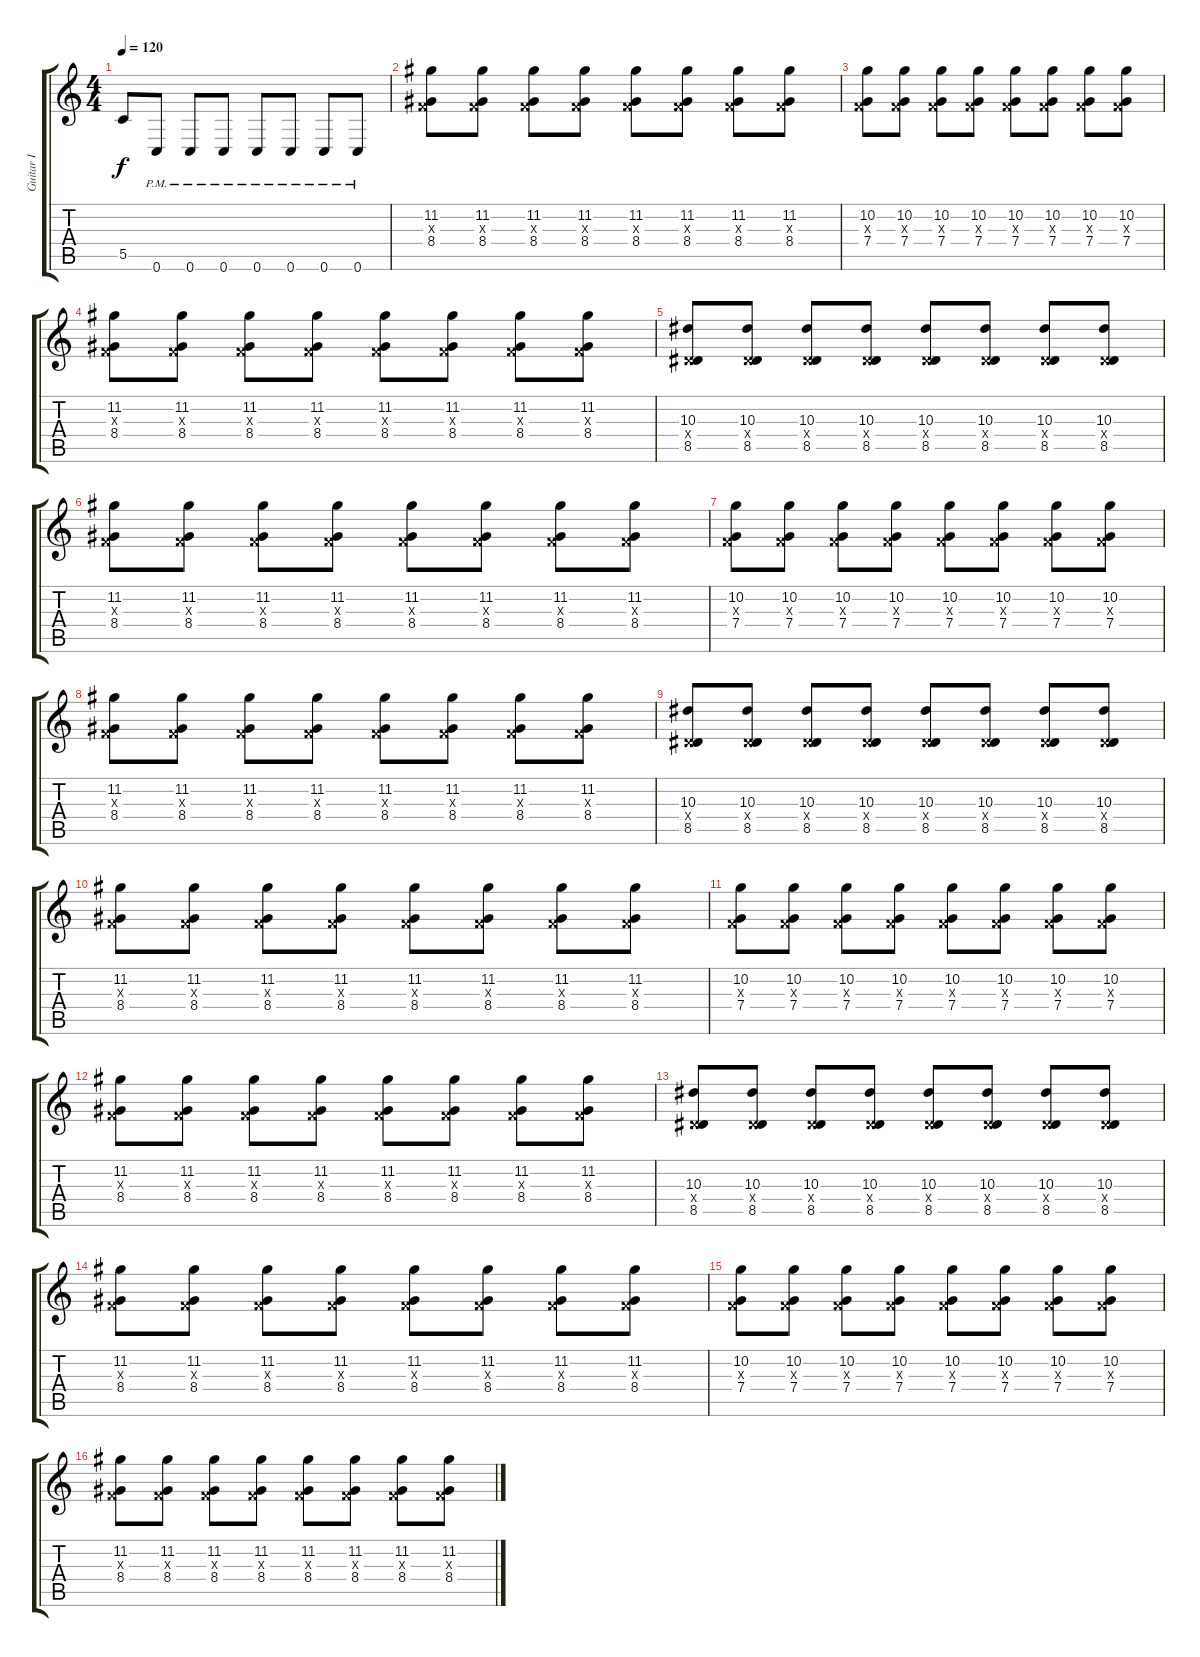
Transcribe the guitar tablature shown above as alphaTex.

\track ("Guitar I" "Guitar I") {instrument overdrivenguitar}
\staff {score tabs}
\tuning (D4 A3 F3 C3 G2 C2) {hide}
\ts (4 4)
\tempo 120
\clef g2
\ks c
5.5.8{dy f} 0.6{pm}.8 0.6{pm}.8 0.6{pm}.8 0.6{pm}.8 0.6{pm}.8 0.6{pm}.8 0.6{pm}.8 |
(11.2 0.3{x} 8.4).8 (11.2 0.3{x} 8.4).8 (11.2 0.3{x} 8.4).8 (11.2 0.3{x} 8.4).8 (11.2 0.3{x} 8.4).8 (11.2 0.3{x} 8.4).8 (11.2 0.3{x} 8.4).8 (11.2 0.3{x} 8.4).8 |
(10.2 0.3{x} 7.4).8 (10.2 0.3{x} 7.4).8 (10.2 0.3{x} 7.4).8 (10.2 0.3{x} 7.4).8 (10.2 0.3{x} 7.4).8 (10.2 0.3{x} 7.4).8 (10.2 0.3{x} 7.4).8 (10.2 0.3{x} 7.4).8 |
(11.2 0.3{x} 8.4).8 (11.2 0.3{x} 8.4).8 (11.2 0.3{x} 8.4).8 (11.2 0.3{x} 8.4).8 (11.2 0.3{x} 8.4).8 (11.2 0.3{x} 8.4).8 (11.2 0.3{x} 8.4).8 (11.2 0.3{x} 8.4).8 |
(10.3 3.4{x} 8.5).8 (10.3 3.4{x} 8.5).8 (10.3 3.4{x} 8.5).8 (10.3 3.4{x} 8.5).8 (10.3 3.4{x} 8.5).8 (10.3 3.4{x} 8.5).8 (10.3 3.4{x} 8.5).8 (10.3 3.4{x} 8.5).8 |
(11.2 0.3{x} 8.4).8 (11.2 0.3{x} 8.4).8 (11.2 0.3{x} 8.4).8 (11.2 0.3{x} 8.4).8 (11.2 0.3{x} 8.4).8 (11.2 0.3{x} 8.4).8 (11.2 0.3{x} 8.4).8 (11.2 0.3{x} 8.4).8 |
(10.2 0.3{x} 7.4).8 (10.2 0.3{x} 7.4).8 (10.2 0.3{x} 7.4).8 (10.2 0.3{x} 7.4).8 (10.2 0.3{x} 7.4).8 (10.2 0.3{x} 7.4).8 (10.2 0.3{x} 7.4).8 (10.2 0.3{x} 7.4).8 |
(11.2 0.3{x} 8.4).8 (11.2 0.3{x} 8.4).8 (11.2 0.3{x} 8.4).8 (11.2 0.3{x} 8.4).8 (11.2 0.3{x} 8.4).8 (11.2 0.3{x} 8.4).8 (11.2 0.3{x} 8.4).8 (11.2 0.3{x} 8.4).8 |
(10.3 3.4{x} 8.5).8 (10.3 3.4{x} 8.5).8 (10.3 3.4{x} 8.5).8 (10.3 3.4{x} 8.5).8 (10.3 3.4{x} 8.5).8 (10.3 3.4{x} 8.5).8 (10.3 3.4{x} 8.5).8 (10.3 3.4{x} 8.5).8 |
(11.2 0.3{x} 8.4).8{volume 9} (11.2 0.3{x} 8.4).8 (11.2 0.3{x} 8.4).8 (11.2 0.3{x} 8.4).8 (11.2 0.3{x} 8.4).8 (11.2 0.3{x} 8.4).8 (11.2 0.3{x} 8.4).8 (11.2 0.3{x} 8.4).8 |
(10.2 0.3{x} 7.4).8 (10.2 0.3{x} 7.4).8 (10.2 0.3{x} 7.4).8 (10.2 0.3{x} 7.4).8 (10.2 0.3{x} 7.4).8 (10.2 0.3{x} 7.4).8 (10.2 0.3{x} 7.4).8 (10.2 0.3{x} 7.4).8 |
(11.2 0.3{x} 8.4).8 (11.2 0.3{x} 8.4).8 (11.2 0.3{x} 8.4).8 (11.2 0.3{x} 8.4).8 (11.2 0.3{x} 8.4).8 (11.2 0.3{x} 8.4).8 (11.2 0.3{x} 8.4).8 (11.2 0.3{x} 8.4).8 |
(10.3 3.4{x} 8.5).8 (10.3 3.4{x} 8.5).8 (10.3 3.4{x} 8.5).8 (10.3 3.4{x} 8.5).8 (10.3 3.4{x} 8.5).8 (10.3 3.4{x} 8.5).8 (10.3 3.4{x} 8.5).8 (10.3 3.4{x} 8.5).8 |
(11.2 0.3{x} 8.4).8 (11.2 0.3{x} 8.4).8 (11.2 0.3{x} 8.4).8 (11.2 0.3{x} 8.4).8 (11.2 0.3{x} 8.4).8 (11.2 0.3{x} 8.4).8 (11.2 0.3{x} 8.4).8 (11.2 0.3{x} 8.4).8 |
(10.2 0.3{x} 7.4).8 (10.2 0.3{x} 7.4).8 (10.2 0.3{x} 7.4).8 (10.2 0.3{x} 7.4).8 (10.2 0.3{x} 7.4).8 (10.2 0.3{x} 7.4).8 (10.2 0.3{x} 7.4).8 (10.2 0.3{x} 7.4).8 |
(11.2 0.3{x} 8.4).8 (11.2 0.3{x} 8.4).8 (11.2 0.3{x} 8.4).8 (11.2 0.3{x} 8.4).8 (11.2 0.3{x} 8.4).8 (11.2 0.3{x} 8.4).8 (11.2 0.3{x} 8.4).8 (11.2 0.3{x} 8.4).8
